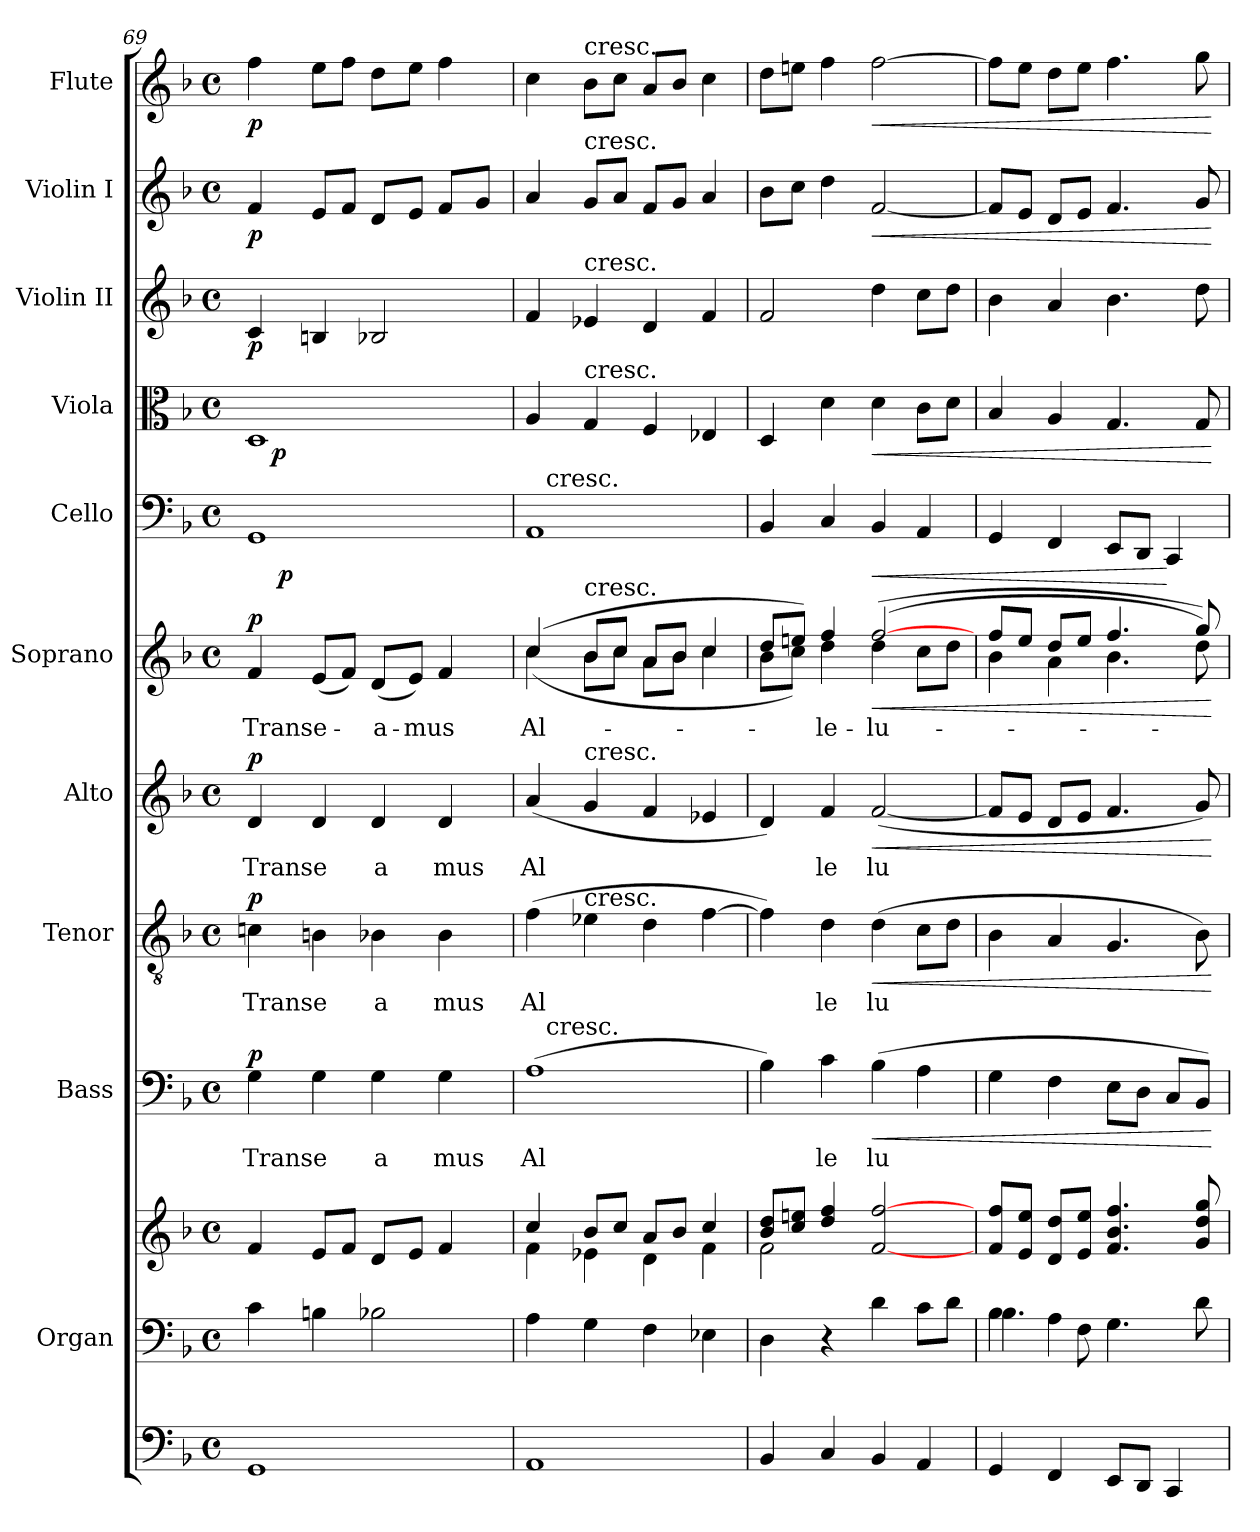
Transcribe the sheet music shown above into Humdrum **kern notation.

**kern	**kern	**kern	**kern	**text	**dynam	**kern	**text	**dynam	**kern	**text	**dynam	**kern	**text	**dynam	**kern	**dynam	**kern	**dynam	**kern	**dynam	**kern	**dynam	**kern	**dynam
*part11	*part10	*part10	*part9	*part9	*part9	*part8	*part8	*part8	*part7	*part7	*part7	*part6	*part6	*part6	*part5	*part5	*part4	*part4	*part3	*part3	*part2	*part2	*part1	*part1
*staff12	*staff11	*staff10	*staff9	*staff9	*staff9	*staff8	*staff8	*staff8	*staff7	*staff7	*staff7	*staff6	*staff6	*staff6	*staff5	*staff5	*staff4	*staff4	*staff3	*staff3	*staff2	*staff2	*staff1	*staff1
*	*I"Organ	*	*I"Bass	*	*	*I"Tenor	*	*	*I"Alto	*	*	*I"Soprano	*	*	*I"Cello	*	*I"Viola	*	*I"Violin II	*	*I"Violin I	*	*I"Flute	*
*	*	*	*	*	*	*	*	*	*	*	*	*	*	*	*	*	*I'Vla	*	*I'Vln	*	*I'Vln	*	*I'Fl	*
*clefF4	*clefF4	*clefG2	*clefF4	*	*	*clefGv2	*	*	*clefG2	*	*	*clefG2	*	*	*clefF4	*	*clefC3	*	*clefG2	*	*clefG2	*	*clefG2	*
*k[b-]	*k[b-]	*k[b-]	*k[b-]	*	*	*k[b-]	*	*	*k[b-]	*	*	*k[b-]	*	*	*k[b-]	*	*k[b-]	*	*k[b-]	*	*k[b-]	*	*k[b-]	*
*F:	*F:	*F:	*F:	*	*	*F:	*	*	*F:	*	*	*F:	*	*	*F:	*	*F:	*	*F:	*	*F:	*	*F:	*
*M4/4	*M4/4	*M4/4	*M4/4	*	*	*M4/4	*	*	*M4/4	*	*	*M4/4	*	*	*M4/4	*	*M4/4	*	*M4/4	*	*M4/4	*	*M4/4	*
*met(c)	*met(c)	*met(c)	*met(c)	*	*	*met(c)	*	*	*met(c)	*	*	*met(c)	*	*	*met(c)	*	*met(c)	*	*met(c)	*	*met(c)	*	*met(c)	*
=69	=69	=69	=69	=69	=69	=69	=69	=69	=69	=69	=69	=69	=69	=69	=69	=69	=69	=69	=69	=69	=69	=69	=69	=69
!	!	!	!	!LO:LY:b	!LO:DY:a	!	!LO:LY:b	!LO:DY:a	!	!LO:LY:b	!LO:DY:a	!	!LO:LY:b	!LO:DY:a	!	!	!	!	!	!LO:DY:b	!	!LO:DY:b	!	!LO:DY:b
*	*	*	*	*	*	*	*	*	*	*	*	*	*	*	*^	*	*^	*	*	*	*	*	*	*
1GG	4c\	4f/	4G\	Transe	p	4cn\	Transe	p	4d/	Transe	p	4f/	Transe-	p	1GG	16.ryy	.	1D	12ryy	.	4c/	p	4f/	p	4ff\	p
!	!	!	!	!	!	!	!	!	!	!	!	!	!	!	!	!	!	!	!	!LO:DY:b	!	!	!	!	!	!
.	.	.	.	.	.	.	.	.	.	.	.	.	.	.	.	.	.	.	3%2ryy	p	.	.	.	.	.	.
!	!	!	!	!	!	!	!	!	!	!	!	!	!	!	!	!	!LO:DY:b	!	!	!	!	!	!	!	!	!
.	.	.	.	.	.	.	.	.	.	.	.	.	.	.	.	2ryy	p	.	.	.	.	.	.	.	.	.
.	4Bn\	8e/L	4G\	.	.	4Bn\	.	.	4d/	.	.	(<8e/L	.	.	.	.	.	.	.	.	4Bn/	.	8e/L	.	8ee\L	.
.	.	8f/J	.	.	.	.	.	.	.	.	.	8f/J)	.	.	.	.	.	.	.	.	.	.	8f/J	.	8ff\J	.
!	!	!	!	!LO:LY:b	!	!	!LO:LY:b	!	!	!LO:LY:b	!	!	!LO:LY:b	!	!	!	!	!	!	!	!	!	!	!	!	!
.	2B-X\	8d/L	4G\	a	.	4B-X\	a	.	4d/	a	.	(<8d/L	-a-	.	.	.	.	.	.	.	2B-X/	.	8d/L	.	8dd\L	.
.	.	.	.	.	.	.	.	.	.	.	.	.	.	.	.	4ryy	.	.	.	.	.	.	.	.	.	.
!	!	!	!	!	!	!	!	!	!	!	!	!	!LO:LY:b	!	!	!	!	!	!	!	!	!	!	!	!	!
.	.	8e/J	.	.	.	.	.	.	.	.	.	8e/J)	-mus	.	.	.	.	.	.	.	.	.	8e/J	.	8ee\J	.
!	!	!	!	!LO:LY:b	!	!	!LO:LY:b	!	!	!LO:LY:b	!	!	!	!	!	!	!	!	!	!	!	!	!	!	!	!
.	.	4f/	4G\	mus	.	4B-\	mus	.	4d/	mus	.	4f/	.	.	.	.	.	.	6.ryy	.	.	.	8f/L	.	4ff\	.
.	.	.	.	.	.	.	.	.	.	.	.	.	.	.	.	8ryy	.	.	.	.	.	.	.	.	.	.
.	.	.	.	.	.	.	.	.	.	.	.	.	.	.	.	.	.	.	.	.	.	.	8g/J	.	.	.
.	.	.	.	.	.	.	.	.	.	.	.	.	.	.	.	32ryy	.	.	.	.	.	.	.	.	.	.
=70	=70	=70	=70	=70	=70	=70	=70	=70	=70	=70	=70	=70	=70	=70	=70	=70	=70	=70	=70	=70	=70	=70	=70	=70	=70	=70
*	*	*^	*	*	*	*	*	*	*	*	*	*	*	*	*	*	*	*	*	*	*	*	*	*	*	*
!	!	!	!	!	!LO:LY:b	!	!	!LO:LY:b	!	!	!LO:LY:b	!	!	!LO:LY:b	!	!	!	!	!	!	!	!	!	!	!	!	!
*	*	*	*	*^	*	*	*	*	*	*	*	*	*^	*	*	*	*	*	*v	*v	*	*	*	*	*	*	*
1AA	4A\	4cc/	4f\	(>1A	16ryy	Al	.	(>4f\	Al	.	(<4a/	Al	.	(4cc/	(<4cc\	Al-	.	1AA	16ryy	.	4A/	.	4f/	.	4a/	.	4cc\	.
!	!	!	!	!	!	!	!	!	!	!	!	!	!	!	!	!	!	!	!LO:TX:a:t=cresc.	!	!	!	!	!	!	!	!	!
!	!	!	!	!	!LO:TX:a:t=cresc.	!	!	!	!	!	!	!	!	!	!	!	!	!	!	!	!	!	!	!	!	!	!	!
.	.	.	.	.	2...ryy	.	.	.	.	.	.	.	.	.	.	.	.	.	2...ryy	.	.	.	.	.	.	.	.	.
!	!	!	!	!	!	!	!	!	!	!	!	!	!	!	!	!	!	!	!	!	!	!	!	!	!	!	!LO:TX:a:t=cresc.	!
!	!	!	!	!	!	!	!	!	!	!	!	!	!	!	!	!	!	!	!	!	!	!	!	!	!LO:TX:a:t=cresc.	!	!	!
!	!	!	!	!	!	!	!	!	!	!	!	!	!	!	!	!	!	!	!	!	!	!	!LO:TX:a:t=cresc.	!	!	!	!	!
!	!	!	!	!	!	!	!	!	!	!	!	!	!	!	!	!	!	!	!	!	!LO:TX:a:t=cresc.	!	!	!	!	!	!	!
!	!	!	!	!	!	!	!	!	!	!	!	!	!	!LO:TX:a:t=cresc.	!	!	!	!	!	!	!	!	!	!	!	!	!	!
!	!	!	!	!	!	!	!	!	!	!	!LO:TX:a:t=cresc.	!	!	!	!	!	!	!	!	!	!	!	!	!	!	!	!	!
!	!	!	!	!	!	!	!	!LO:TX:a:t=cresc.	!	!	!	!	!	!	!	!	!	!	!	!	!	!	!	!	!	!	!	!
.	4G\	8b-/L	4e-X\	.	.	.	.	4e-X\	.	.	4g/	.	.	8b-/L	8b-\L	.	.	.	.	.	4G/	.	4e-X/	.	8g/L	.	8b-\L	.
.	.	8cc/J	.	.	.	.	.	.	.	.	.	.	.	8cc/J	8cc\J	.	.	.	.	.	.	.	.	.	8a/J	.	8cc\J	.
.	4F\	8a/L	4d\	.	.	.	.	4d\	.	.	4f/	.	.	8a/L	8a\L	.	.	.	.	.	4F/	.	4d/	.	8f/L	.	8a/L	.
.	.	8b-/J	.	.	.	.	.	.	.	.	.	.	.	8b-/J	8b-\J	.	.	.	.	.	.	.	.	.	8g/J	.	8b-/J	.
.	4E-X\	4cc/	4f\	.	.	.	.	[>4f\	.	.	4e-X/	.	.	4cc/	4cc\	.	.	.	.	.	4E-X/	.	4f/	.	4a/	.	4cc\	.
*	*	*	*	*v	*v	*	*	*	*	*	*	*	*	*	*	*	*	*v	*v	*	*	*	*	*	*	*	*	*
=71	=71	=71	=71	=71	=71	=71	=71	=71	=71	=71	=71	=71	=71	=71	=71	=71	=71	=71	=71	=71	=71	=71	=71	=71	=71	=71
*	*	*	*	*	*	*	*	*	*	*	*	*	*	*^	*	*	*	*	*	*	*	*	*	*	*	*
4BB-/	4D\	2f\	8b-/ 8dd/L	4B-\)	.	.	4f\])	.	.	4d/)	.	.	8dd/L	8b-\L	4ryy	.	.	4BB-/	.	4D/	.	2f/	.	8b-\L	.	8dd\L	.
.	.	.	8cc/ 8een/J	.	.	.	.	.	.	.	.	.	8een/J)	8cc\J)	.	.	.	.	.	.	.	.	.	8cc\J	.	8een\J	.
!	!	!	!	!	!LO:LY:b	!	!	!LO:LY:b	!	!	!LO:LY:b	!	!	!	!	!LO:LY:b	!	!	!	!	!	!	!	!	!	!	!
4C/	4r	.	4dd/ 4ff/	4c\	le	.	4d\	le	.	4f/	le	.	4ff/	96%23ryy	4dd\	-le-	.	4C/	.	4d\	.	.	.	4dd\	.	4ff\	.
.	.	.	.	.	.	.	.	.	.	.	.	.	.	96%49ryy	.	.	.	.	.	.	.	.	.	.	.	.	.
!	!	!	!	!	!LO:LY:b	!LO:HP:b	!	!LO:LY:b	!LO:HP:b	!	!LO:LY:b	!LO:HP:b	!	!	!	!LO:LY:b	!LO:HP:b	!	!LO:HP:b	!	!LO:HP:b	!	!	!	!LO:HP:b	!	!LO:HP:b
4BB-/	4d\	2ryy	[>2f/ [>2ff/	(>4B-\	lu	<	(>4d\	lu	<	(<[<2f/	lu	<	(<4dd\	.	([>2ff/	-lu-	<	4BB-/	<	4d\	<	4dd\	.	[<2f/	<	[>2ff\	<
4AA/	8c\L	.	.	4A\	.	.	8c\L	.	.	.	.	.	8cc\L	.	.	.	.	4AA/	.	8c\L	.	8cc\L	.	.	.	.	.
.	8d\J	.	.	.	.	.	8d\J	.	.	.	.	.	8dd\J	.	.	.	.	.	.	8d\J	.	8dd\J	.	.	.	.	.
*	*	*v	*v	*	*	*	*	*	*	*	*	*	*	*v	*v	*	*	*	*	*	*	*	*	*	*	*	*
=72	=72	=72	=72	=72	=72	=72	=72	=72	=72	=72	=72	=72	=72	=72	=72	=72	=72	=72	=72	=72	=72	=72	=72	=72	=72
*	*^	*	*	*	*	*	*	*	*	*	*	*	*	*	*	*	*	*	*	*	*	*	*	*	*
*	*	*^	*	*	*	*	*	*	*	*	*	*	*	*	*	*	*	*	*	*	*	*	*	*	*	*
4GG/	4B-\	4.B-\	4.ryy	8f/ 8ff/L	4G\	.	.	4B-\	.	.	8f/L]	.	.	8ff/L	4b-\	.	.	4GG/	.	4B-/	.	4b-\	.	8f/L]	.	8ff\L]	.
.	.	.	.	8e/ 8ee/J	.	.	.	.	.	.	8e/J	.	.	8ee/J	.	.	.	.	.	.	.	.	.	8e/J	.	8ee\J	.
4FF/	4A\	.	.	8d/ 8dd/L	4F\	.	.	4A/	.	.	8d/L	.	.	8dd/L	4a\	.	.	4FF/	.	4A/	.	4a/	.	8d/L	.	8dd\L	.
.	.	2ryy	8F\	8e/ 8ee/J	.	.	.	.	.	.	8e/J	.	.	8ee/J	.	.	.	.	.	.	.	.	.	8e/J	.	8ee\J	.
8EE/L	4.G\	.	2ryy	4.f/ 4.b-/ 4.ff/	8E\L	.	.	4.G/	.	.	4.f/	.	.	4.ff/	4.b-\	.	.	8EE/L	.	4.G/	.	4.b-\	.	4.f/	.	4.ff\	.
8DD/J	.	.	.	.	8D\J	.	.	.	.	.	.	.	.	.	.	.	.	8DD/J	.	.	.	.	.	.	.	.	.
4CC/	.	.	.	.	8C/L	.	.	.	.	.	.	.	.	.	.	.	.	4CC/	[	.	.	.	.	.	.	.	.
.	8ryy	8d\	.	8g/ 8dd/ 8gg/	8BB-/J)	.	.	8B-\)	.	.	8g/)	.	.	8gg/)	8dd\)	.	.	.	.	8G/	.	8dd\	.	8g/	.	8gg\	.
*	*v	*v	*v	*	*	*	*	*	*	*	*	*	*	*v	*v	*	*	*	*	*	*	*	*	*	*	*	*
.	.	.	.	.	[	.	.	[	.	.	[	.	.	[	.	.	.	[	.	.	.	[	.	[
=	=	=	=	=	=	=	=	=	=	=	=	=	=	=	=	=	=	=	=	=	=	=	=	=
*-	*-	*-	*-	*-	*-	*-	*-	*-	*-	*-	*-	*-	*-	*-	*-	*-	*-	*-	*-	*-	*-	*-	*-	*-
